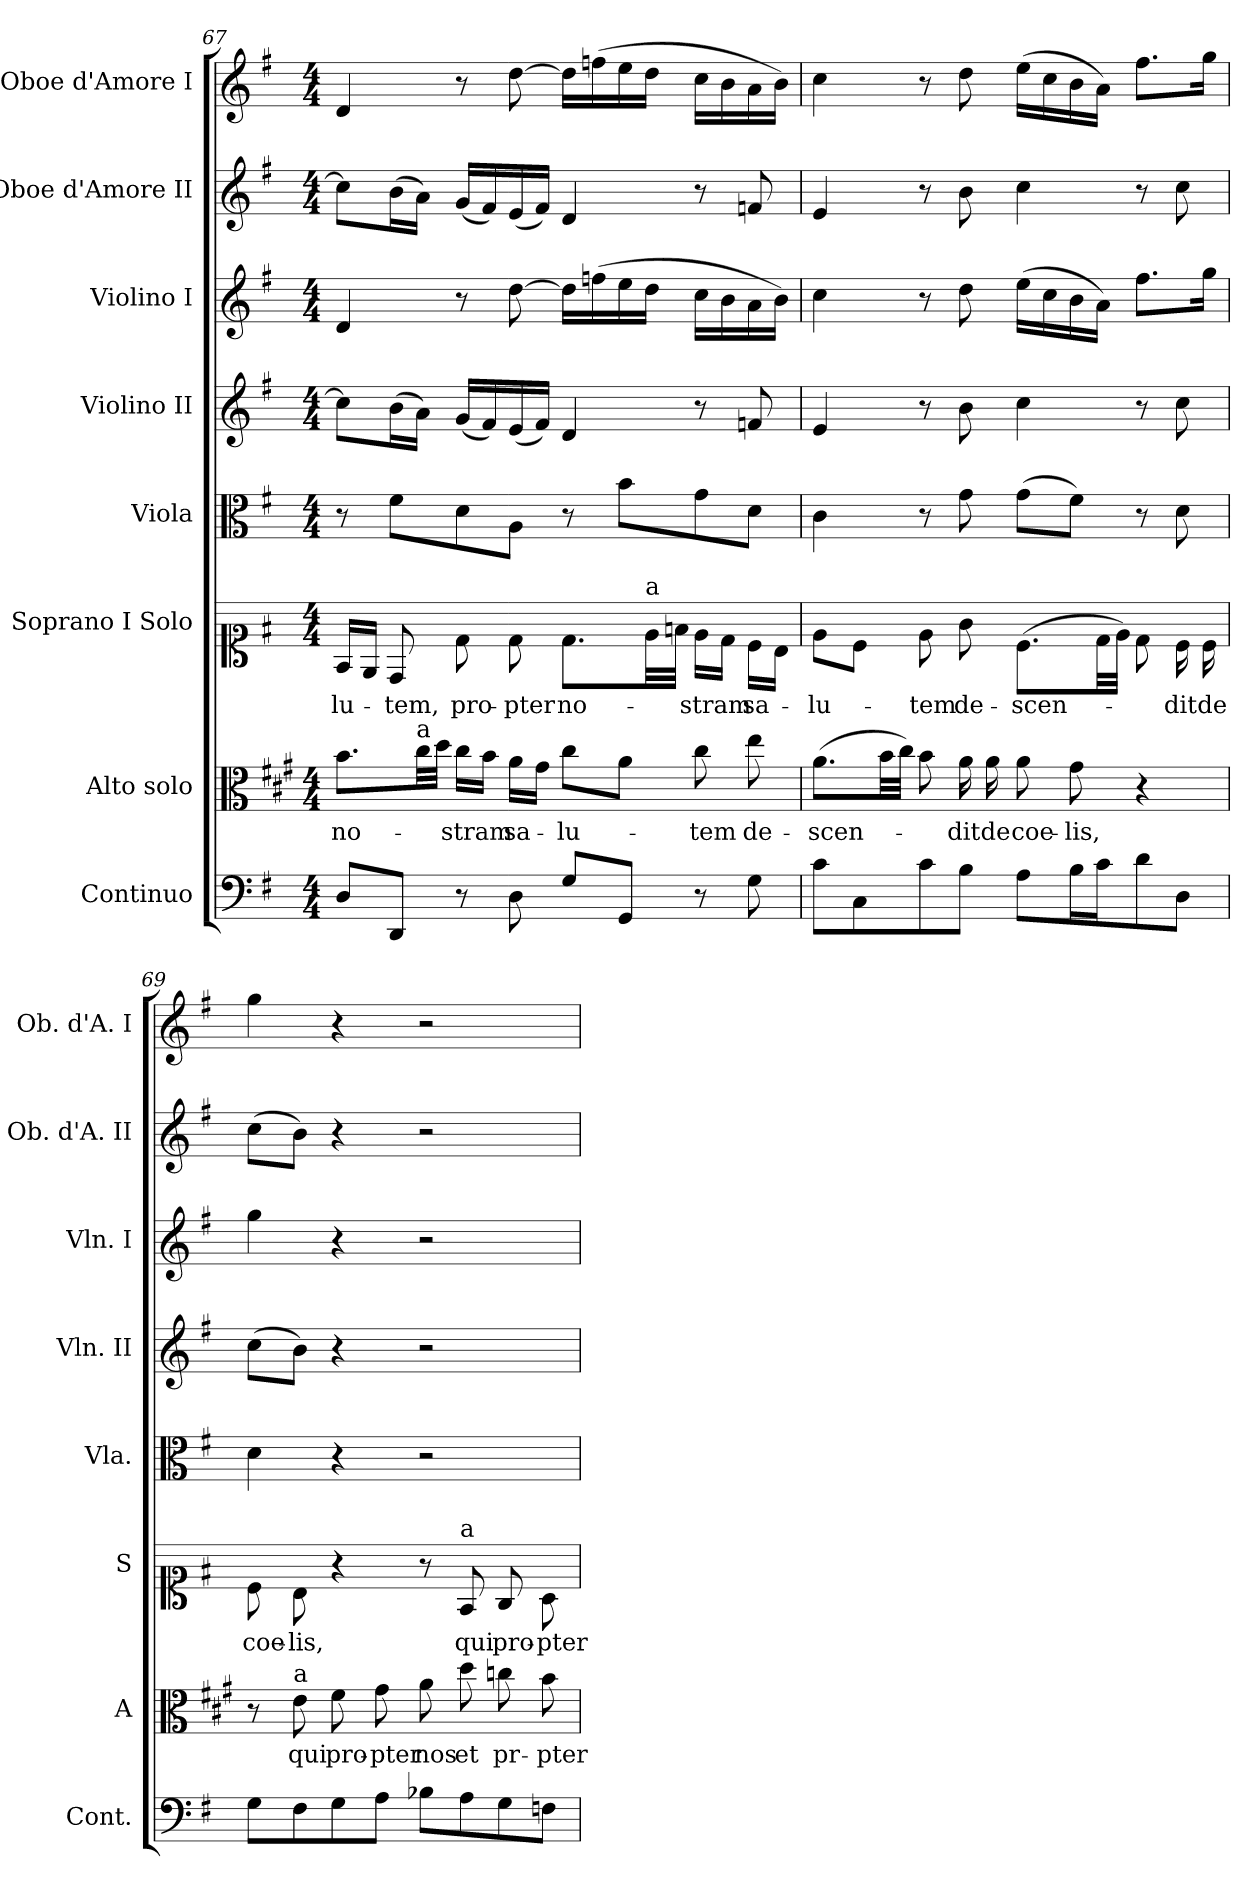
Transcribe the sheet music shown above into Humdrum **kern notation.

**kern	**kern	**text	**kern	**text	**kern	**kern	**kern	**kern	**kern
*part8	*part7	*part7	*part6	*part6	*part5	*part4	*part3	*part2	*part1
*staff8	*staff7	*staff7	*staff6	*staff6	*staff5	*staff4	*staff3	*staff2	*staff1
*I"Continuo	*I"Alto solo	*	*I"Soprano I Solo	*	*I"Viola	*I"Violino II	*I"Violino I	*I"Oboe d'Amore II	*I"Oboe d'Amore I
*I'Cont.	*I'A	*	*I'S	*	*I'Vla.	*I'Vln. II	*I'Vln. I	*I'Ob. d'A. II	*I'Ob. d'A. I
*clefF4	*clefC3	*	*clefC1	*	*clefC3	*clefG2	*clefG2	*clefG2	*clefG2
*	*ITrd1c2	*	*ITrd-7c-12	*	*	*	*	*	*
*k[f#]	*k[f#]	*	*k[f#]	*	*k[f#]	*k[f#]	*k[f#]	*k[f#]	*k[f#]
*M4/4	*M4/4	*	*M4/4	*	*M4/4	*M4/4	*M4/4	*M4/4	*M4/4
=67	=67	=67	=67	=67	=67	=67	=67	=67	=67
8D/L	8.a\L	no-	16f#/LL	-lu-	8r	8cc\L]	4d/	8cc\L]	4d/
.	.	.	16e/JJ	.	.	.	.	.	.
8DD/J	.	.	8d/	-tem,	8f#\L	(16b\L	.	(16b\L	.
!	!LO:TX:a:t=a	!	!	!	!	!	!	!	!
.	32b\LL	.	.	.	.	16a\JJ)	.	16a\JJ)	.
.	32cc\JJJ	.	.	.	.	.	.	.	.
8r	16b\LL	-stram	8dd\	pro-	8d\	(16g/LL	8r	(16g/LL	8r
.	16a\JJ	.	.	.	.	16f#/)	.	16f#/)	.
8D\	16g\LL	sa-	8dd\	-pter	8A\J	(16e/	[8dd\	(16e/	[8dd\
.	16f#\JJ	.	.	.	.	16f#/JJ)	.	16f#/JJ)	.
8G/L	8b\L	-lu-	8.dd\L	no-	8r	4d/	16dd\LL]	4d/	16dd\LL]
.	.	.	.	.	.	.	(16ffn\	.	(16ffn\
8GG/J	8g\J	.	.	.	8b\L	.	16ee\	.	16ee\
!	!	!	!LO:TX:a:t=a	!	!	!	!	!	!
.	.	.	32ee\LL	.	.	.	16dd\JJ	.	16dd\JJ
.	.	.	32ffn\JJJ	.	.	.	.	.	.
8r	8b\	-tem	16ee\LL	-stram	8g\	8r	16cc\LL	8r	16cc\LL
.	.	.	16dd\JJ	.	.	.	16b\	.	16b\
8G\	8dd\	de-	16cc\LL	sa-	8d\J	8fn/	16a\	8fn/	16a\
.	.	.	16b\JJ	.	.	.	16b\JJ)	.	16b\JJ)
=68	=68	=68	=68	=68	=68	=68	=68	=68	=68
8c\L	(8.g\L	-scen-	8ee\L	-lu-	4c\	4e/	4cc\	4e/	4cc\
8C\	.	.	8cc\J	.	.	.	.	.	.
.	32a\LL	.	.	.	.	.	.	.	.
.	32b\JJJ)	.	.	.	.	.	.	.	.
8c\	8a\	.	8ee\	-tem	8r	8r	8r	8r	8r
8B\J	16g\	-dit	8gg\	de-	8g\	8b\	8dd\	8b\	8dd\
.	16g\	de	.	.	.	.	.	.	.
8A\L	8g\	coe-	(8.cc\L	-scen-	(8g\L	4cc\	(16ee\LL	4cc\	(16ee\LL
.	.	.	.	.	.	.	16cc\	.	16cc\
16B\L	8f#\	-lis,	.	.	8f#\J)	.	16b\	.	16b\
16c\J	.	.	32dd\LL	.	.	.	16a\JJ)	.	16a\JJ)
.	.	.	32ee\JJJ)	.	.	.	.	.	.
8d\	4r	.	8dd\	.	8r	8r	8.ff#\L	8r	8.ff#\L
8D\J	.	.	16cc\	-dit	8d\	8cc\	.	8cc\	.
.	.	.	16cc\	de	.	.	16gg\Jk	.	16gg\Jk
=69	=69	=69	=69	=69	=69	=69	=69	=69	=69
8G\L	8r	.	8cc\	coe-	4d\	(8cc\L	4gg\	(8cc\L	4gg\
!	!LO:TX:a:t=a	!	!	!	!	!	!	!	!
8F#\	8d\	qui	8b\	-lis,	.	8b\J)	.	8b\J)	.
8G\	8e\	pro-	4r	.	4r	4r	4r	4r	4r
8A\J	8f#\	-pter	.	.	.	.	.	.	.
8B-X\L	8g\	nos	8r	.	2r	2r	2r	2r	2r
!	!	!	!LO:TX:a:t=a	!	!	!	!	!	!
8A\	8cc\	et	8f#/	qui	.	.	.	.	.
8G\	8b-X\	pr-	8g/	pro-	.	.	.	.	.
8Fn\J	8a\	-pter	8a\	-pter	.	.	.	.	.
=	=	=	=	=	=	=	=	=	=
*-	*-	*-	*-	*-	*-	*-	*-	*-	*-
